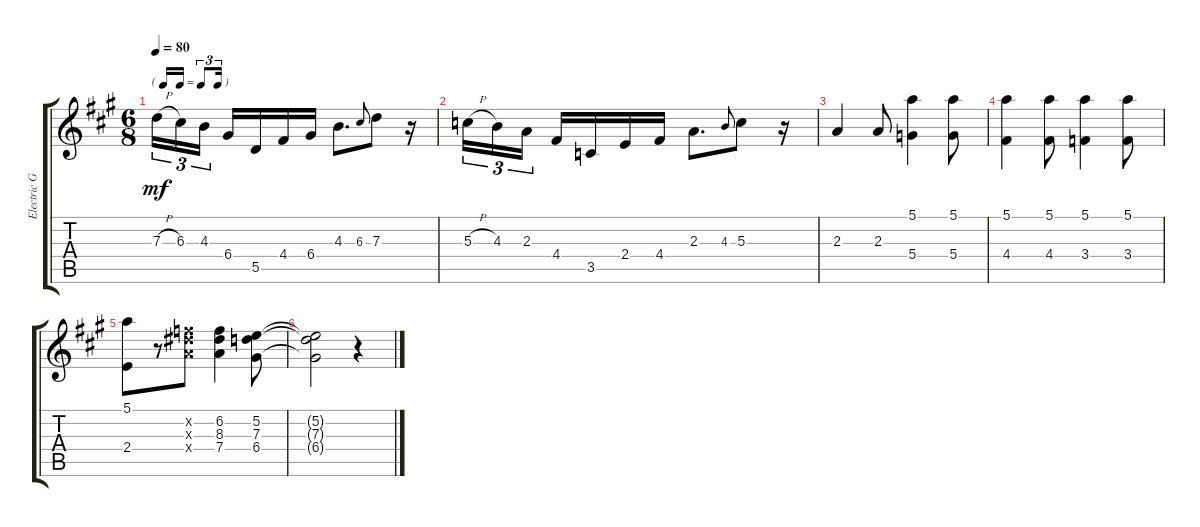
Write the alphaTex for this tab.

\track ("Electric Guitar" "Electric G") {instrument electricguitarclean}
\staff {score tabs}
\tuning (E4 B3 G3 D3 A2 E2) {hide}
\ts (6 8)
\tf triplet16th
\tempo 80
\clef g2
\ks a
7.3{h}.16{tu (3 2) dy mf instrument electricguitarclean} 6.3.16{tu (3 2)} 4.3.16{tu (3 2)} 6.4.16 5.5.16 4.4.16 6.4.16 4.3.8{d} 6.3.8{gr onbeat} 7.3.8 r.16 |
5.3{h}.16{tu (3 2)} 4.3.16{tu (3 2)} 2.3.16{tu (3 2)} 4.4.16 3.5.16 2.4.16 4.4.16 2.3.8{d} 4.3.8{gr onbeat} 5.3.8 r.16 |
2.3.4 2.3.8 (5.1 5.4).4 (5.1 5.4).8 |
(5.1 4.4).4 (5.1 4.4).8 (5.1 3.4).4 (5.1 3.4).8 |
(5.1 2.4).8 r.8 (6.2{x} 8.3{x} 7.4{x}).8 (6.2 8.3 7.4).4 (5.2 7.3 6.4).8 |
(5.2{t} 7.3{t} 6.4{t}).2 r.4
